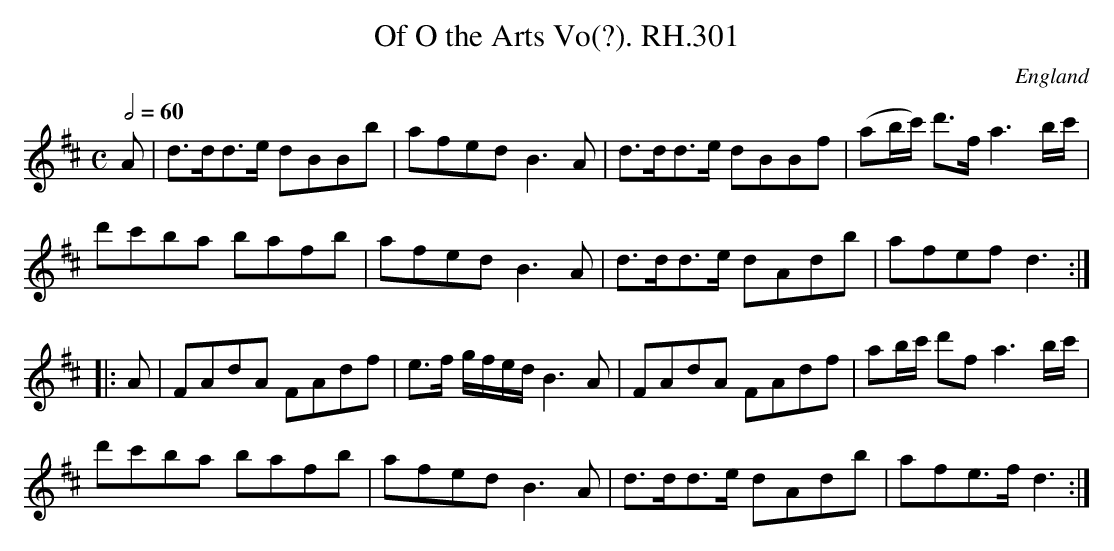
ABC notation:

X:1
T:Of O the Arts Vo(?). RH.301
O:England
M:C
L:1/8
Q:2/4=60
K:D major
A|d>dd>e dBBb|afed B3A|\
d>dd>e dBBf|(ab/c'/) d'>f a3b/c'/|!
d'c'ba bafb|afed B3A|\
d>dd>e dAdb|afef d3:|!
|:A|FAdA FAdf|e>f g/f/e/d/ B3A|\
FAdA FAdf|ab/c'/ d'f a3b/c'/|!
d'c'ba bafb|afed B3A|d>dd>e dAdb|afe>f d3:|
